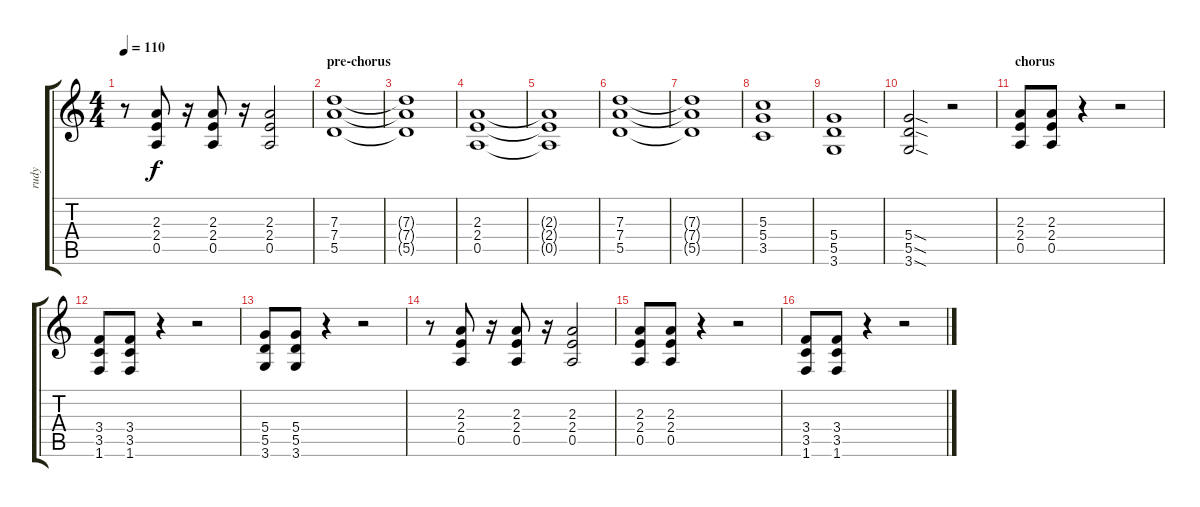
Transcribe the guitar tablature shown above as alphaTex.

\track ("rudy" "rudy") {instrument distortionguitar}
\staff {score tabs}
\tuning (E4 B3 G3 D3 A2 E2) {hide}
\ts (4 4)
\tempo 110
\clef g2
\ks c
r.8{dy f} (2.3 2.4 0.5).8 r.16 (2.3 2.4 0.5).8 r.16 (2.3 2.4 0.5).2 |
\section ("" "pre-chorus")
(7.3 7.4 5.5).1 |
(7.3{t} 7.4{t} 5.5{t}).1 |
(2.3 2.4 0.5).1 |
(2.3{t} 2.4{t} 0.5{t}).1 |
(7.3 7.4 5.5).1 |
(7.3{t} 7.4{t} 5.5{t}).1 |
(5.3 5.4 3.5).1 |
(5.4 5.5 3.6).1 |
(5.4{sod} 5.5{sod} 3.6{sod}).2 r.2 |
\section ("" "chorus")
(2.3 2.4 0.5).8 (2.3 2.4 0.5).8 r.4 r.2 |
(3.4 3.5 1.6).8 (3.4 3.5 1.6).8 r.4 r.2 |
(5.4 5.5 3.6).8 (5.4 5.5 3.6).8 r.4 r.2 |
r.8 (2.3 2.4 0.5).8 r.16 (2.3 2.4 0.5).8 r.16 (2.3 2.4 0.5).2 |
(2.3 2.4 0.5).8 (2.3 2.4 0.5).8 r.4 r.2 |
(3.4 3.5 1.6).8 (3.4 3.5 1.6).8 r.4 r.2
